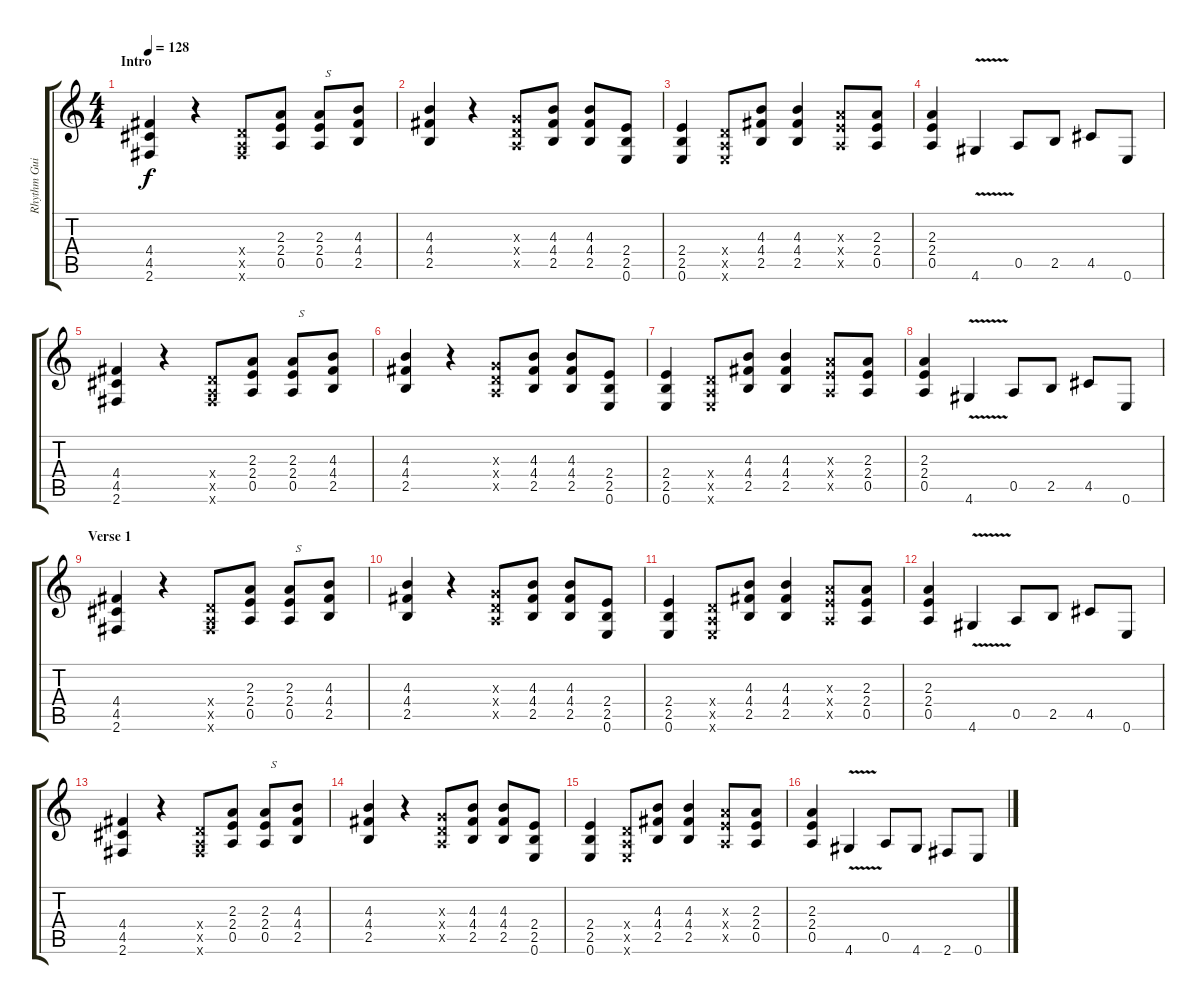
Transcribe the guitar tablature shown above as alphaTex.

\track ("Rhythm Guitar" "Rhythm Gui") {instrument overdrivenguitar}
\staff {score tabs}
\tuning (E4 B3 G3 D3 A2 E2) {hide}
\ts (4 4)
\section ("" "Intro")
\tempo 128
\clef g2
\ks c
(4.4 4.5 2.6).4{dy f instrument overdrivenguitar} r.4{volume 4} (0.4{x} 0.5{x} 2.6{x}).8 (2.3 2.4 0.5).8 (2.3 2.4 0.5).8{txt "  S"} (4.3 4.4 2.5).8 |
(4.3 4.4 2.5).4 r.4 (0.3{x} 0.4{x} 0.5{x}).8 (4.3 4.4 2.5).8 (4.3 4.4 2.5).8 (2.4 2.5 0.6).8 |
(2.4 2.5 0.6).4 (0.4{x} 0.5{x} 0.6{x}).8 (4.3 4.4 2.5).8 (4.3 4.4 2.5).4 (2.3{x} 2.4{x} 0.5{x}).8 (2.3 2.4 0.5).8 |
(2.3 2.4 0.5).4 4.6{v}.4 0.5.8 2.5.8 4.5.8 0.6.8{volume 3} |
(4.4 4.5 2.6).4{volume 5 balance 8} r.4 (0.4{x} 0.5{x} 2.6{x}).8 (2.3 2.4 0.5).8 (2.3 2.4 0.5).8{txt "  S"} (4.3 4.4 2.5).8 |
(4.3 4.4 2.5).4 r.4 (0.3{x} 0.4{x} 0.5{x}).8 (4.3 4.4 2.5).8 (4.3 4.4 2.5).8 (2.4 2.5 0.6).8 |
(2.4 2.5 0.6).4 (0.4{x} 0.5{x} 0.6{x}).8 (4.3 4.4 2.5).8 (4.3 4.4 2.5).4 (2.3{x} 2.4{x} 0.5{x}).8 (2.3 2.4 0.5).8 |
(2.3 2.4 0.5).4 4.6{v}.4 0.5.8 2.5.8 4.5.8 0.6.8 |
\section ("" "Verse 1")
(4.4 4.5 2.6).4 r.4 (0.4{x} 0.5{x} 2.6{x}).8 (2.3 2.4 0.5).8 (2.3 2.4 0.5).8{txt "  S"} (4.3 4.4 2.5).8 |
(4.3 4.4 2.5).4 r.4 (0.3{x} 0.4{x} 0.5{x}).8 (4.3 4.4 2.5).8 (4.3 4.4 2.5).8 (2.4 2.5 0.6).8 |
(2.4 2.5 0.6).4 (0.4{x} 0.5{x} 0.6{x}).8 (4.3 4.4 2.5).8 (4.3 4.4 2.5).4 (2.3{x} 2.4{x} 0.5{x}).8 (2.3 2.4 0.5).8 |
(2.3 2.4 0.5).4 4.6{v}.4 0.5.8 2.5.8 4.5.8 0.6.8 |
(4.4 4.5 2.6).4 r.4 (0.4{x} 0.5{x} 2.6{x}).8 (2.3 2.4 0.5).8 (2.3 2.4 0.5).8{txt "  S"} (4.3 4.4 2.5).8 |
(4.3 4.4 2.5).4 r.4 (0.3{x} 0.4{x} 0.5{x}).8 (4.3 4.4 2.5).8 (4.3 4.4 2.5).8 (2.4 2.5 0.6).8 |
(2.4 2.5 0.6).4 (0.4{x} 0.5{x} 0.6{x}).8 (4.3 4.4 2.5).8 (4.3 4.4 2.5).4 (2.3{x} 2.4{x} 0.5{x}).8 (2.3 2.4 0.5).8 |
(2.3 2.4 0.5).4 4.6{v}.4 0.5.8 4.6.8 2.6.8 0.6.8
